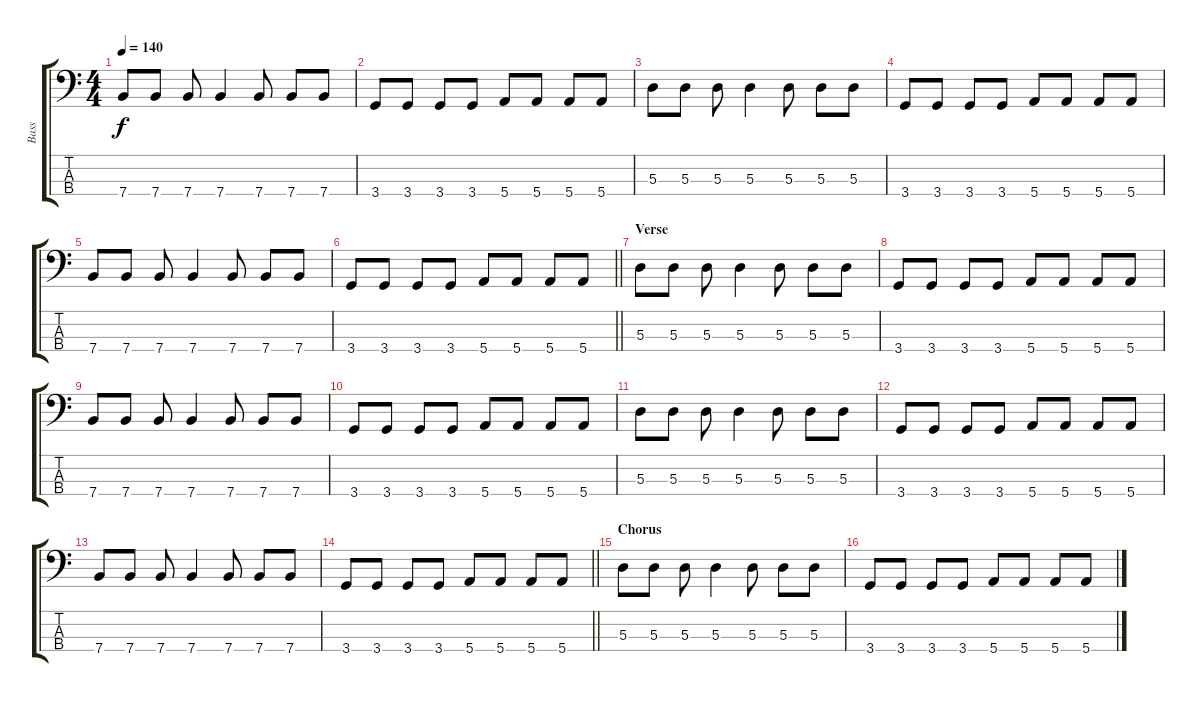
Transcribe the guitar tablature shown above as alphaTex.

\track ("Bass" "Bass") {instrument electricbassfinger}
\staff {score tabs}
\tuning (G2 D2 A1 E1) {hide}
\ts (4 4)
\tempo 140
\clef f4
\ks c
7.4.8{dy f} 7.4.8 7.4.8 7.4.4 7.4.8 7.4.8 7.4.8 |
3.4.8 3.4.8 3.4.8 3.4.8 5.4.8 5.4.8 5.4.8 5.4.8 |
5.3.8 5.3.8 5.3.8 5.3.4 5.3.8 5.3.8 5.3.8 |
3.4.8 3.4.8 3.4.8 3.4.8 5.4.8 5.4.8 5.4.8 5.4.8 |
7.4.8 7.4.8 7.4.8 7.4.4 7.4.8 7.4.8 7.4.8 |
\barLineRight lightlight
3.4.8 3.4.8 3.4.8 3.4.8 5.4.8 5.4.8 5.4.8 5.4.8 |
\section ("" "Verse")
5.3.8 5.3.8 5.3.8 5.3.4 5.3.8 5.3.8 5.3.8 |
3.4.8 3.4.8 3.4.8 3.4.8 5.4.8 5.4.8 5.4.8 5.4.8 |
7.4.8 7.4.8 7.4.8 7.4.4 7.4.8 7.4.8 7.4.8 |
3.4.8 3.4.8 3.4.8 3.4.8 5.4.8 5.4.8 5.4.8 5.4.8 |
5.3.8 5.3.8 5.3.8 5.3.4 5.3.8 5.3.8 5.3.8 |
3.4.8 3.4.8 3.4.8 3.4.8 5.4.8 5.4.8 5.4.8 5.4.8 |
7.4.8 7.4.8 7.4.8 7.4.4 7.4.8 7.4.8 7.4.8 |
\barLineRight lightlight
3.4.8 3.4.8 3.4.8 3.4.8 5.4.8 5.4.8 5.4.8 5.4.8 |
\section ("" "Chorus")
5.3.8 5.3.8 5.3.8 5.3.4 5.3.8 5.3.8 5.3.8 |
3.4.8 3.4.8 3.4.8 3.4.8 5.4.8 5.4.8 5.4.8 5.4.8
